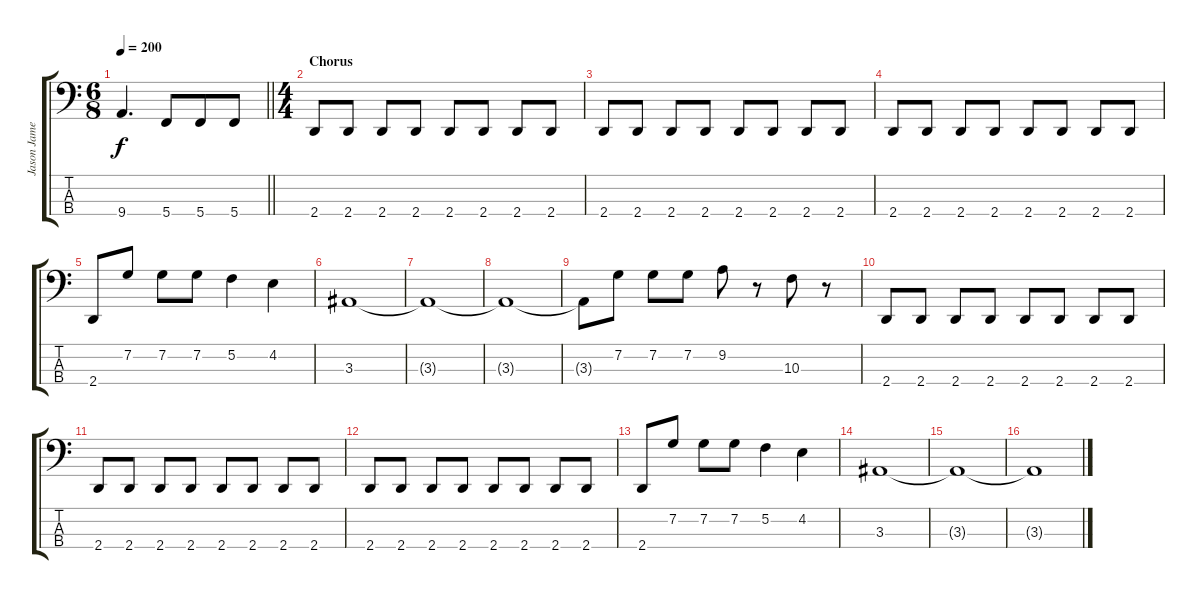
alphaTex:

\track ("Jason James" "Jason Jame") {instrument electricbassfinger}
\staff {score tabs}
\tuning (F2 C2 G1 C1) {hide}
\ts (6 8)
\tempo 200
\clef f4
\barLineRight lightlight
\ks c
9.4.4{d dy f} 5.4.8 5.4.8 5.4.8 |
\ts (4 4)
\section ("" "Chorus")
2.4.8 2.4.8 2.4.8 2.4.8 2.4.8 2.4.8 2.4.8 2.4.8 |
2.4.8 2.4.8 2.4.8 2.4.8 2.4.8 2.4.8 2.4.8 2.4.8 |
2.4.8 2.4.8 2.4.8 2.4.8 2.4.8 2.4.8 2.4.8 2.4.8 |
2.4.8 7.2.8 7.2.8 7.2.8 5.2.4 4.2.4 |
3.3.1 |
3.3{t}.1 |
3.3{t}.1 |
3.3{t}.8 7.2.8 7.2.8 7.2.8 9.2.8 r.8 10.3.8 r.8 |
2.4.8 2.4.8 2.4.8 2.4.8 2.4.8 2.4.8 2.4.8 2.4.8 |
2.4.8 2.4.8 2.4.8 2.4.8 2.4.8 2.4.8 2.4.8 2.4.8 |
2.4.8 2.4.8 2.4.8 2.4.8 2.4.8 2.4.8 2.4.8 2.4.8 |
2.4.8 7.2.8 7.2.8 7.2.8 5.2.4 4.2.4 |
3.3.1 |
3.3{t}.1 |
3.3{t}.1
